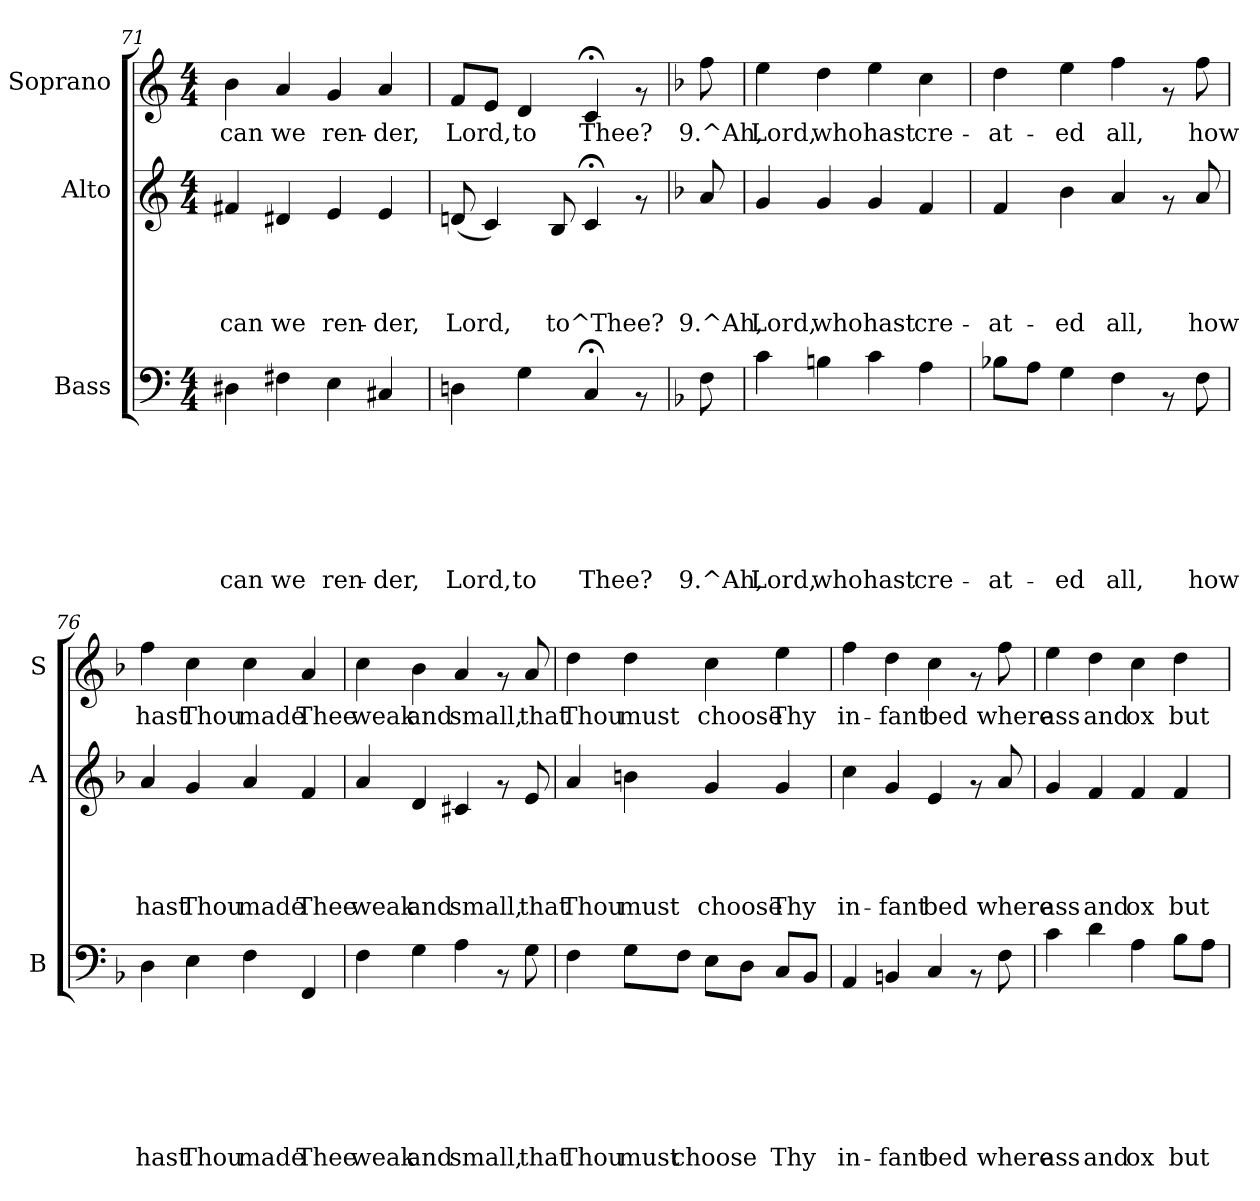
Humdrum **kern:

**kern	**text	**text	**text	**text	**text	**text	**text	**kern	**text	**text	**text	**text	**kern	**text
*part3	*part3	*part3	*part3	*part3	*part3	*part3	*part3	*part2	*part2	*part2	*part2	*part2	*part1	*part1
*staff3	*staff3	*staff3	*staff3	*staff3	*staff3	*staff3	*staff3	*staff2	*staff2	*staff2	*staff2	*staff2	*staff1	*staff1
*I"Bass	*	*	*	*	*	*	*	*I"Alto	*	*	*	*	*I"Soprano	*
*I'B	*	*	*	*	*	*	*	*I'A	*	*	*	*	*I'S	*
*clefF4	*	*	*	*	*	*	*	*clefG2	*	*	*	*	*clefG2	*
*k[]	*	*	*	*	*	*	*	*k[]	*	*	*	*	*k[]	*
*C:	*	*	*	*	*	*	*	*C:	*	*	*	*	*C:	*
*M4/4	*	*	*	*	*	*	*	*M4/4	*	*	*	*	*M4/4	*
=71	=71	=71	=71	=71	=71	=71	=71	=71	=71	=71	=71	=71	=71	=71
!	!	!	!	!	!	!	!LO:LY:b:rj	!	!	!	!	!LO:LY:b:rj	!	!LO:LY:b:rj
4D#X\	.	.	.	.	.	.	can	4f#X/	.	.	.	can	4b\	can
!	!	!	!	!	!	!	!LO:LY:b:rj	!	!	!	!	!LO:LY:b:rj	!	!LO:LY:b:rj
4F#X\	.	.	.	.	.	.	we	4d#X/	.	.	.	we	4a/	we
!	!	!	!	!	!	!	!LO:LY:b:rj	!	!	!	!	!LO:LY:b:rj	!	!LO:LY:b:rj
4E\	.	.	.	.	.	.	ren-	4e/	.	.	.	ren-	4g/	ren-
!	!	!	!	!	!	!	!LO:LY:b:rj	!	!	!	!	!LO:LY:b:rj	!	!LO:LY:b:rj
4C#X/	.	.	.	.	.	.	-der,	4e/	.	.	.	-der,	4a/	-der,
=72	=72	=72	=72	=72	=72	=72	=72	=72	=72	=72	=72	=72	=72	=72
!	!	!	!	!	!	!	!LO:LY:b:rj	!	!	!	!	!LO:LY:b:rj	!	!LO:LY:b:rj
4Dn\	.	.	.	.	.	.	Lord,	(<8dn/	.	.	.	Lord,	8f/L	Lord,
.	.	.	.	.	.	.	.	4c/)	.	.	.	.	8e/J	.
!	!	!	!	!	!	!	!LO:LY:b:rj	!	!	!	!	!	!	!LO:LY:b:rj
4G\	.	.	.	.	.	.	to	.	.	.	.	.	4d/	to
!	!	!	!	!	!	!	!	!	!	!	!	!LO:LY:b:rj	!	!
.	.	.	.	.	.	.	.	8B/	.	.	.	to^Thee?	.	.
!	!	!	!	!	!	!	!LO:LY:b:rj	!	!	!	!	!	!	!LO:LY:b:rj
4C;</	.	.	.	.	.	.	Thee?	4c;</	.	.	.	.	4c;</	Thee?
8rAA	.	.	.	.	.	.	.	8rf	.	.	.	.	8rf	.
!!LO:LB:g=z
=73	=73	=73	=73	=73	=73	=73	=73	=73	=73	=73	=73	=73	=73	=73
*k[b-]	*	*	*	*	*	*	*	*k[b-]	*	*	*	*	*k[b-]	*
*F:	*	*	*	*	*	*	*	*F:	*	*	*	*	*F:	*
!	!	!	!	!	!	!	!LO:LY:b:rj	!	!	!	!	!LO:LY:b:rj	!	!LO:LY:b:rj
8F\	.	.	.	.	.	.	9.^Ah,	8a/	.	.	.	9.^Ah,	8ff\	9.^Ah,
=74	=74	=74	=74	=74	=74	=74	=74	=74	=74	=74	=74	=74	=74	=74
!	!	!	!	!	!	!	!LO:LY:b:rj	!	!	!	!	!LO:LY:b:rj	!	!LO:LY:b:rj
4c\	.	.	.	.	.	.	Lord,	4g/	.	.	.	Lord,	4ee\	Lord,
!	!	!	!	!	!	!	!LO:LY:b:rj	!	!	!	!	!LO:LY:b:rj	!	!LO:LY:b:rj
4Bn\	.	.	.	.	.	.	who	4g/	.	.	.	who	4dd\	who
!	!	!	!	!	!	!	!LO:LY:b:rj	!	!	!	!	!LO:LY:b:rj	!	!LO:LY:b:rj
4c\	.	.	.	.	.	.	hast	4g/	.	.	.	hast	4ee\	hast
!	!	!	!	!	!	!	!LO:LY:b:rj	!	!	!	!	!LO:LY:b:rj	!	!LO:LY:b:rj
4A\	.	.	.	.	.	.	cre-	4f/	.	.	.	cre-	4cc\	cre-
=75	=75	=75	=75	=75	=75	=75	=75	=75	=75	=75	=75	=75	=75	=75
!	!	!	!	!	!	!	!LO:LY:b:rj	!	!	!	!	!LO:LY:b:rj	!	!LO:LY:b:rj
8B-X\L	.	.	.	.	.	.	-at-	4f/	.	.	.	-at-	4dd\	-at-
8A\J	.	.	.	.	.	.	.	.	.	.	.	.	.	.
!	!	!	!	!	!	!	!LO:LY:b:rj	!	!	!	!	!LO:LY:b:rj	!	!LO:LY:b:rj
4G\	.	.	.	.	.	.	-ed	4b-\	.	.	.	-ed	4ee\	-ed
!	!	!	!	!	!	!	!LO:LY:b:rj	!	!	!	!	!LO:LY:b:rj	!	!LO:LY:b:rj
4F\	.	.	.	.	.	.	all,	4a/	.	.	.	all,	4ff\	all,
8rAA	.	.	.	.	.	.	.	8rf	.	.	.	.	8rf	.
!	!	!	!	!	!	!	!LO:LY:b:rj	!	!	!	!	!LO:LY:b:rj	!	!LO:LY:b:rj
8F\	.	.	.	.	.	.	how	8a/	.	.	.	how	8ff\	how
=76	=76	=76	=76	=76	=76	=76	=76	=76	=76	=76	=76	=76	=76	=76
!	!	!	!	!	!	!	!LO:LY:b:rj	!	!	!	!	!LO:LY:b:rj	!	!LO:LY:b:rj
4D\	.	.	.	.	.	.	hast	4a/	.	.	.	hast	4ff\	hast
!	!	!	!	!	!	!	!LO:LY:b:rj	!	!	!	!	!LO:LY:b:rj	!	!LO:LY:b:rj
4E\	.	.	.	.	.	.	Thou	4g/	.	.	.	Thou	4cc\	Thou
!	!	!	!	!	!	!	!LO:LY:b:rj	!	!	!	!	!LO:LY:b:rj	!	!LO:LY:b:rj
4F\	.	.	.	.	.	.	made	4a/	.	.	.	made	4cc\	made
!	!	!	!	!	!	!	!LO:LY:b:rj	!	!	!	!	!LO:LY:b:rj	!	!LO:LY:b:rj
4FF/	.	.	.	.	.	.	Thee	4f/	.	.	.	Thee	4a/	Thee
=77	=77	=77	=77	=77	=77	=77	=77	=77	=77	=77	=77	=77	=77	=77
!	!	!	!	!	!	!	!LO:LY:b:rj	!	!	!	!	!LO:LY:b:rj	!	!LO:LY:b:rj
4F\	.	.	.	.	.	.	weak	4a/	.	.	.	weak	4cc\	weak
!	!	!	!	!	!	!	!LO:LY:b:rj	!	!	!	!	!LO:LY:b:rj	!	!LO:LY:b:rj
4G\	.	.	.	.	.	.	and	4d/	.	.	.	and	4b-\	and
!	!	!	!	!	!	!	!LO:LY:b:rj	!	!	!	!	!LO:LY:b:rj	!	!LO:LY:b:rj
4A\	.	.	.	.	.	.	small,	4c#X/	.	.	.	small,	4a/	small,
8rAA	.	.	.	.	.	.	.	8rf	.	.	.	.	8rf	.
!	!	!	!	!	!	!	!LO:LY:b:rj	!	!	!	!	!LO:LY:b:rj	!	!LO:LY:b:rj
8G\	.	.	.	.	.	.	that	8e/	.	.	.	that	8a/	that
!!LO:PB:g=z
=78	=78	=78	=78	=78	=78	=78	=78	=78	=78	=78	=78	=78	=78	=78
!	!	!	!	!	!	!	!LO:LY:b:rj	!	!	!	!	!LO:LY:b:rj	!	!LO:LY:b:rj
4F\	.	.	.	.	.	.	Thou	4a/	.	.	.	Thou	4dd\	Thou
!	!	!	!	!	!	!	!LO:LY:b:rj	!	!	!	!	!LO:LY:b:rj	!	!LO:LY:b:rj
8G\L	.	.	.	.	.	.	must	4bn\	.	.	.	must	4dd\	must
!	!	!	!	!	!	!	!LO:LY:b:rj	!	!	!	!	!	!	!
8F\J	.	.	.	.	.	.	choose	.	.	.	.	.	.	.
!	!	!	!	!	!	!	!	!	!	!	!	!LO:LY:b:rj	!	!LO:LY:b:rj
8E\L	.	.	.	.	.	.	.	4g/	.	.	.	choose	4cc\	choose
8D\J	.	.	.	.	.	.	.	.	.	.	.	.	.	.
!	!	!	!	!	!	!	!LO:LY:b:rj	!	!	!	!	!LO:LY:b:rj	!	!LO:LY:b:rj
8C/L	.	.	.	.	.	.	Thy	4g/	.	.	.	Thy	4ee\	Thy
8BB-/J	.	.	.	.	.	.	.	.	.	.	.	.	.	.
=79	=79	=79	=79	=79	=79	=79	=79	=79	=79	=79	=79	=79	=79	=79
!	!	!	!	!	!	!	!LO:LY:b:rj	!	!	!	!	!LO:LY:b:rj	!	!LO:LY:b:rj
4AA/	.	.	.	.	.	.	in-	4cc\	.	.	.	in-	4ff\	in-
!	!	!	!	!	!	!	!LO:LY:b:rj	!	!	!	!	!LO:LY:b:rj	!	!LO:LY:b:rj
4BBn/	.	.	.	.	.	.	-fant	4g/	.	.	.	-fant	4dd\	-fant
!	!	!	!	!	!	!	!LO:LY:b:rj	!	!	!	!	!LO:LY:b:rj	!	!LO:LY:b:rj
4C/	.	.	.	.	.	.	bed	4e/	.	.	.	bed	4cc\	bed
8rAA	.	.	.	.	.	.	.	8rf	.	.	.	.	8rf	.
!	!	!	!	!	!	!	!LO:LY:b:rj	!	!	!	!	!LO:LY:b:rj	!	!LO:LY:b:rj
8F\	.	.	.	.	.	.	where	8a/	.	.	.	where	8ff\	where
=80	=80	=80	=80	=80	=80	=80	=80	=80	=80	=80	=80	=80	=80	=80
!	!	!	!	!	!	!	!LO:LY:b:rj	!	!	!	!	!LO:LY:b:rj	!	!LO:LY:b:rj
4c\	.	.	.	.	.	.	ass	4g/	.	.	.	ass	4ee\	ass
!	!	!	!	!	!	!	!LO:LY:b:rj	!	!	!	!	!LO:LY:b:rj	!	!LO:LY:b:rj
4d\	.	.	.	.	.	.	and	4f/	.	.	.	and	4dd\	and
!	!	!	!	!	!	!	!LO:LY:b:rj	!	!	!	!	!LO:LY:b:rj	!	!LO:LY:b:rj
4A\	.	.	.	.	.	.	ox	4f/	.	.	.	ox	4cc\	ox
!	!	!	!	!	!	!	!LO:LY:b:rj	!	!	!	!	!LO:LY:b:rj	!	!LO:LY:b:rj
8B-\L	.	.	.	.	.	.	but	4f/	.	.	.	but	4dd\	but
8A\J	.	.	.	.	.	.	.	.	.	.	.	.	.	.
=	=	=	=	=	=	=	=	=	=	=	=	=	=	=
*-	*-	*-	*-	*-	*-	*-	*-	*-	*-	*-	*-	*-	*-	*-
